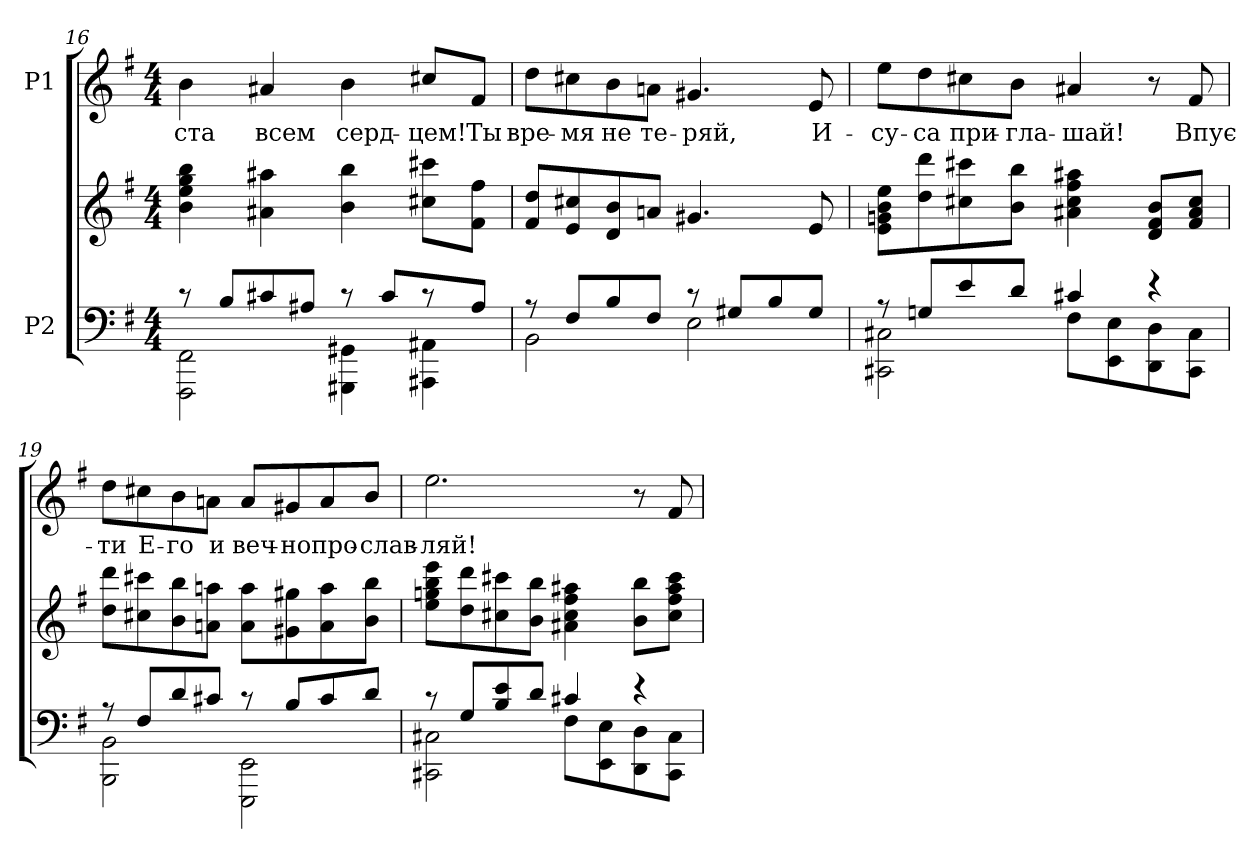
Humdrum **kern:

**kern	**kern	**kern	**text
*part2	*part2	*part1	*part1
*staff3	*staff2	*staff1	*staff1
*I"P2	*	*I"P1	*
*clefF4	*clefG2	*clefG2	*
*k[f#]	*k[f#]	*k[f#]	*
*G:	*G:	*G:	*
*M4/4	*M4/4	*M4/4	*
=16	=16	=16	=16
*^	*	*	*
!	!	!	!	!LO:LY:b:color=#000000
8r	2FFF#i\ 2FF#i	4bi\ 4eei 4ggi 4bbi	4bi\	-ста
8Bi/L	.	.	.	.
!	!	!	!	!LO:LY:b:color=#000000
8c#Xi/	.	4a#Xi\ 4aa#Xi	4a#Xi/	всем
8A#Xi/J	.	.	.	.
!	!	!	!	!LO:LY:b:color=#000000
8r	4GGG#Xi\ 4GG#Xi	4bi\ 4bbi	4bi\	серд-
8c#i/L	.	.	.	.
!	!	!	!	!LO:LY:b:color=#000000
8r	4AAA#Xi\ 4AA#Xi	8cc#Xi\ 8ccc#XiL	8cc#Xi/L	-цем!
!	!	!	!	!LO:LY:b:color=#000000
8A#i/J	.	8f#i\ 8ff#iJ	8f#i/J	Ты
=17	=17	=17	=17	=17
!	!	!	!	!LO:LY:b:color=#000000
8r	2BBi\	8f#i/ 8ddiL	8ddi\L	вре-
!	!	!	!	!LO:LY:b:color=#000000
8F#i/L	.	8ei/ 8cc#Xi	8cc#Xi\	-мя
!	!	!	!	!LO:LY:b:color=#000000
8Bi/	.	8di/ 8bi	8bi\	не
!	!	!	!	!LO:LY:b:color=#000000
8F#i/J	.	8ani/J	8ani\J	те-
!	!	!	!	!LO:LY:b:color=#000000
8r	2Ei\	4.g#Xi/	4.g#Xi/	-ряй,
8G#Xi/L	.	.	.	.
8Bi/	.	.	.	.
!	!	!	!	!LO:LY:b:color=#000000
8G#i/J	.	8ei/	8ei/	И-
!!LO:LB:g=z
=18	=18	=18	=18	=18
!	!	!	!	!LO:LY:b:color=#000000
8r	2CC#Xi\ 2C#Xi	8ei\ 8gni 8bi 8eeiL	8eei\L	-су-
!	!	!	!	!LO:LY:b:color=#000000
8Gni/L	.	8ddi\ 8dddi	8ddi\	-са
!	!	!	!	!LO:LY:b:color=#000000
8ei/	.	8cc#Xi\ 8ccc#Xi	8cc#Xi\	при-
!	!	!	!	!LO:LY:b:color=#000000
8di/J	.	8bi\ 8bbiJ	8bi\J	-гла-
!	!	!	!	!LO:LY:b:color=#000000
4c#Xi/	8F#i\L	4a#Xi\ 4cc#i 4ff#i 4aa#Xi	4a#Xi/	-шай!
.	8EEi\ 8Ei	.	.	.
4r	8DDi\ 8Di	8di/ 8f#i 8biL	8r	.
!	!	!	!	!LO:LY:b:color=#000000
.	8CC#i\ 8C#iJ	8f#i/ 8a#i 8cc#iJ	8f#i/	Впус-
=19	=19	=19	=19	=19
!	!	!	!	!LO:LY:b:color=#000000
8r	2BBBi\ 2BBi	8ddi\ 8dddiL	8ddi\L	-ти
!	!	!	!	!LO:LY:b:color=#000000
8F#i/L	.	8cc#Xi\ 8ccc#Xi	8cc#Xi\	Е-
!	!	!	!	!LO:LY:b:color=#000000
8di/	.	8bi\ 8bbi	8bi\	-го
!	!	!	!	!LO:LY:b:color=#000000
8c#Xi/J	.	8ani\ 8aaniJ	8ani\J	и
!	!	!	!	!LO:LY:b:color=#000000
8r	2EEEi\ 2EEi	8ai\ 8aaiL	8ai/L	веч-
!	!	!	!	!LO:LY:b:color=#000000
8Bi/L	.	8g#Xi\ 8gg#Xi	8g#Xi/	-но
!	!	!	!	!LO:LY:b:color=#000000
8c#i/	.	8ai\ 8aai	8ai/	про-
!	!	!	!	!LO:LY:b:color=#000000
8di/J	.	8bi\ 8bbiJ	8bi/J	-слав-
=20	=20	=20	=20	=20
!	!	!	!	!LO:LY:b:color=#000000
8r	2CC#Xi\ 2C#Xi	8eei\ 8ggni 8bbi 8eeeiL	2.eei\	-ляй!
8Gi/L	.	8ddi\ 8dddi	.	.
8Bi/ 8ei	.	8cc#Xi\ 8ccc#Xi	.	.
8di/J	.	8bi\ 8bbiJ	.	.
4c#Xi/	8F#i\L	4a#Xi\ 4cc#i 4ff#i 4aa#Xi	.	.
.	8EEi\ 8Ei	.	.	.
!	!	!	!	!LO:LY:b:color=#000000
4r	8DDi\ 8Di	8bi\ 8bbiL	8r	Впус-
.	8CC#i\ 8C#iJ	8cc#i\ 8ff#i 8aa#i 8ccc#iJ	8f#i/	.
*v	*v	*	*	*
=	=	=	=
*-	*-	*-	*-
